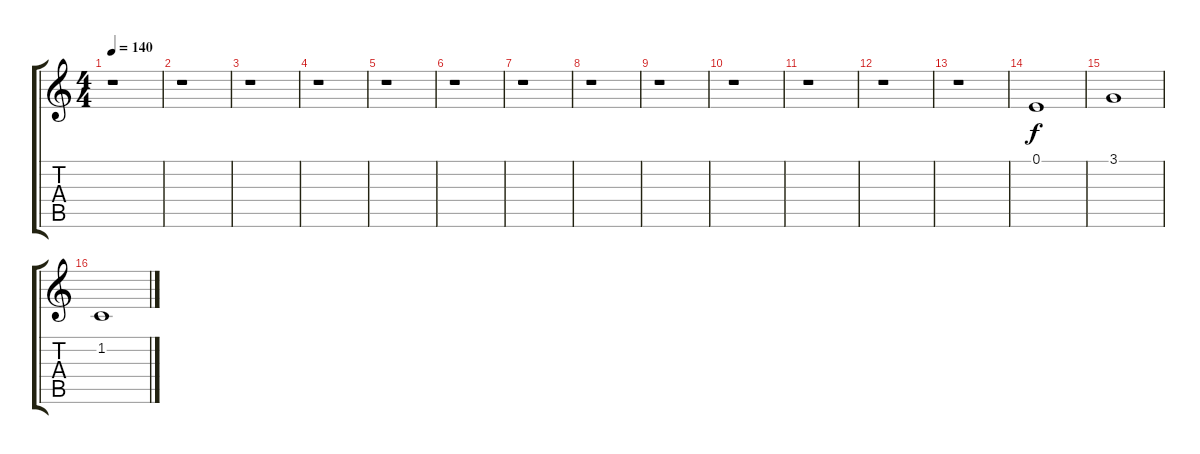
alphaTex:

\track "" {instrument trumpet}
\staff {score tabs}
\tuning (E4 B3 G3 D3 A2 E2) {hide}
\ts (4 4)
\tempo 140
\clef g2
\ks c
r.1{dy f} |
r.1 |
r.1 |
r.1 |
r.1 |
r.1 |
r.1 |
r.1 |
r.1 |
r.1 |
r.1 |
r.1 |
r.1 |
0.1.1 |
3.1.1 |
1.2.1
